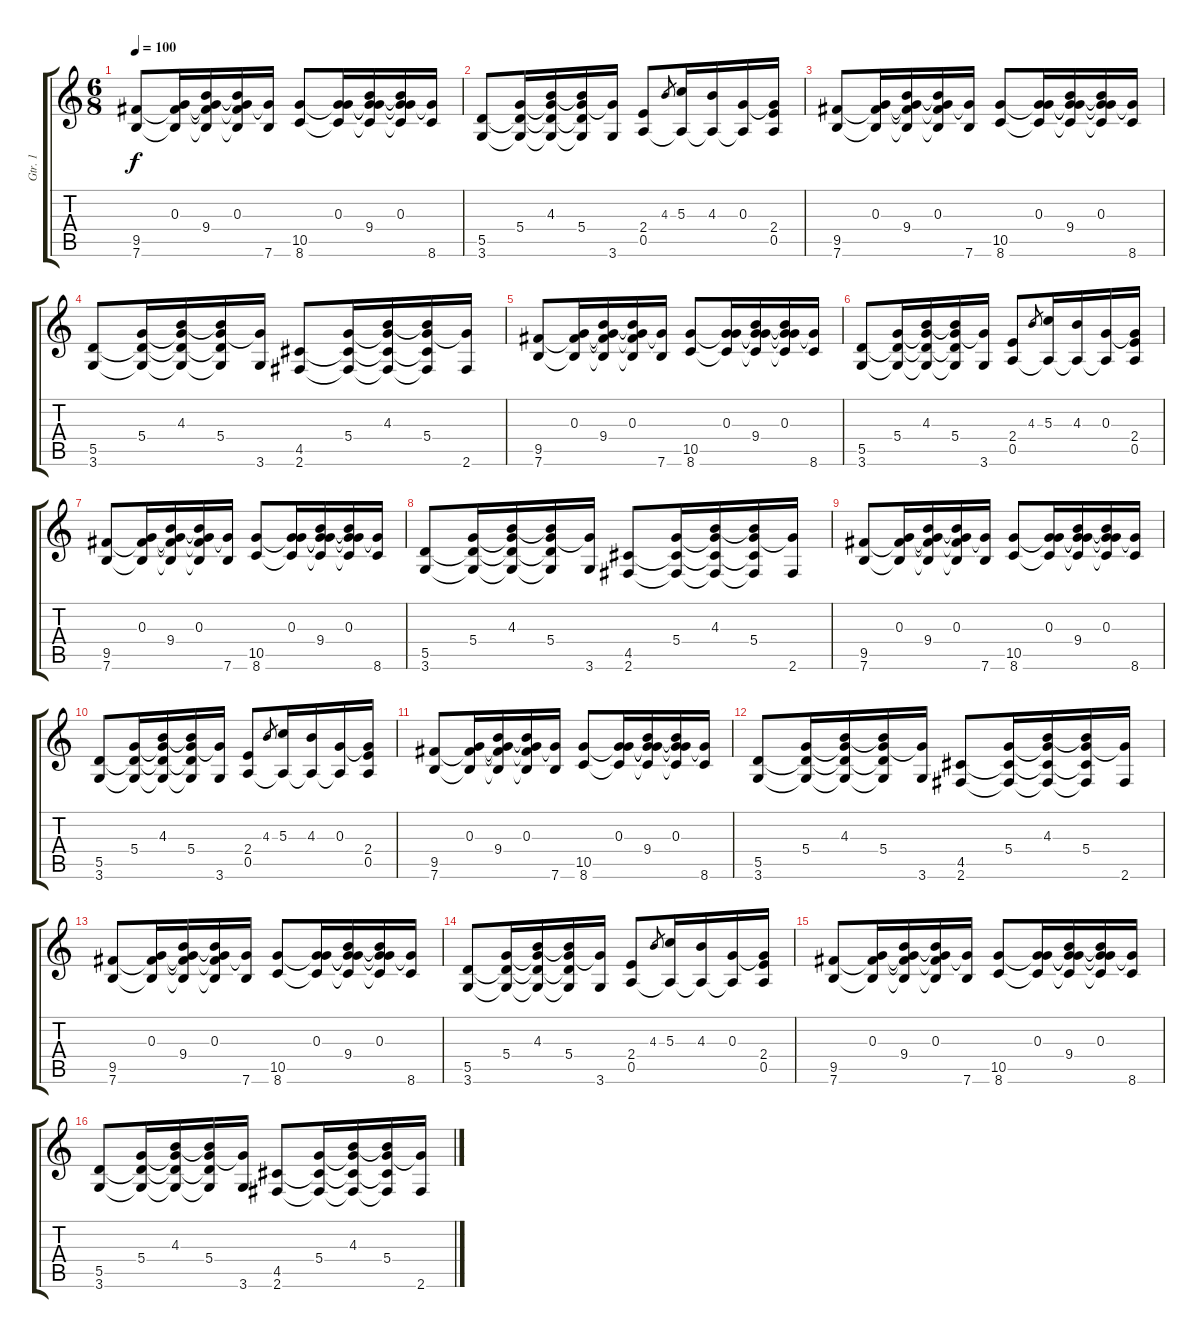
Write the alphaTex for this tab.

\track ("Gtr. 1" "Gtr. 1") {instrument acousticguitarsteel}
\staff {score tabs}
\tuning (E4 B3 G3 D3 A2 E2) {hide}
\ts (6 8)
\tempo 100
\clef g2
\ks c
(9.5 7.6).8{dy f} (0.3 9.5{t} 7.6{t}).16 (0.3{t} 9.4 9.5{t} 7.6{t}).16 (0.3 9.4{t} 9.5{t} 7.6{t}).16 (0.3{t} 7.6).16 (10.5 8.6).8 (0.3 10.5{t} 8.6{t}).16 (0.3{t} 9.4 10.5{t} 8.6{t}).16 (0.3 9.4{t} 10.5{t} 8.6{t}).16 (0.3{t} 8.6).16 |
(5.5 3.6).8 (5.4 5.5{t} 3.6{t}).16 (4.3 5.4{t} 5.5{t} 3.6{t}).16 (4.3{t} 5.4 5.5{t} 3.6{t}).16 (5.4{t} 3.6).16 (2.4 0.5).8 4.3.8{gr} (5.3 0.5{t}).16 (4.3 0.5{t}).16 (0.3 0.5{t}).16 (0.3{t} 2.4 0.5).16 |
(9.5 7.6).8{volume 13 instrument distortionguitar} (0.3 9.5{t} 7.6{t}).16 (0.3{t} 9.4 9.5{t} 7.6{t}).16 (0.3 9.4{t} 9.5{t} 7.6{t}).16 (0.3{t} 7.6).16 (10.5 8.6).8 (0.3 10.5{t} 8.6{t}).16 (0.3{t} 9.4 10.5{t} 8.6{t}).16 (0.3 9.4{t} 10.5{t} 8.6{t}).16 (0.3{t} 8.6).16 |
(5.5 3.6).8 (5.4 5.5{t} 3.6{t}).16 (4.3 5.4{t} 5.5{t} 3.6{t}).16 (4.3{t} 5.4 5.5{t} 3.6{t}).16 (5.4{t} 3.6).16 (4.5 2.6).8 (5.4 4.5{t} 2.6{t}).16 (4.3 5.4{t} 4.5{t} 2.6{t}).16 (4.3{t} 5.4 4.5{t} 2.6{t}).16 (5.4{t} 2.6).16 |
(9.5 7.6).8 (0.3 9.5{t} 7.6{t}).16 (0.3{t} 9.4 9.5{t} 7.6{t}).16 (0.3 9.4{t} 9.5{t} 7.6{t}).16 (0.3{t} 7.6).16 (10.5 8.6).8 (0.3 10.5{t} 8.6{t}).16 (0.3{t} 9.4 10.5{t} 8.6{t}).16 (0.3 9.4{t} 10.5{t} 8.6{t}).16 (0.3{t} 8.6).16 |
(5.5 3.6).8 (5.4 5.5{t} 3.6{t}).16 (4.3 5.4{t} 5.5{t} 3.6{t}).16 (4.3{t} 5.4 5.5{t} 3.6{t}).16 (5.4{t} 3.6).16 (2.4 0.5).8 4.3.8{gr} (5.3 0.5{t}).16 (4.3 0.5{t}).16 (0.3 0.5{t}).16 (0.3{t} 2.4 0.5).16 |
(9.5 7.6).8{volume 13 instrument distortionguitar} (0.3 9.5{t} 7.6{t}).16 (0.3{t} 9.4 9.5{t} 7.6{t}).16 (0.3 9.4{t} 9.5{t} 7.6{t}).16 (0.3{t} 7.6).16 (10.5 8.6).8 (0.3 10.5{t} 8.6{t}).16 (0.3{t} 9.4 10.5{t} 8.6{t}).16 (0.3 9.4{t} 10.5{t} 8.6{t}).16 (0.3{t} 8.6).16 |
(5.5 3.6).8 (5.4 5.5{t} 3.6{t}).16 (4.3 5.4{t} 5.5{t} 3.6{t}).16 (4.3{t} 5.4 5.5{t} 3.6{t}).16 (5.4{t} 3.6).16 (4.5 2.6).8 (5.4 4.5{t} 2.6{t}).16 (4.3 5.4{t} 4.5{t} 2.6{t}).16 (4.3{t} 5.4 4.5{t} 2.6{t}).16 (5.4{t} 2.6).16 |
(9.5 7.6).8 (0.3 9.5{t} 7.6{t}).16 (0.3{t} 9.4 9.5{t} 7.6{t}).16 (0.3 9.4{t} 9.5{t} 7.6{t}).16 (0.3{t} 7.6).16 (10.5 8.6).8 (0.3 10.5{t} 8.6{t}).16 (0.3{t} 9.4 10.5{t} 8.6{t}).16 (0.3 9.4{t} 10.5{t} 8.6{t}).16 (0.3{t} 8.6).16 |
(5.5 3.6).8 (5.4 5.5{t} 3.6{t}).16 (4.3 5.4{t} 5.5{t} 3.6{t}).16 (4.3{t} 5.4 5.5{t} 3.6{t}).16 (5.4{t} 3.6).16 (2.4 0.5).8 4.3.8{gr} (5.3 0.5{t}).16 (4.3 0.5{t}).16 (0.3 0.5{t}).16 (0.3{t} 2.4 0.5).16 |
(9.5 7.6).8{volume 13 instrument distortionguitar} (0.3 9.5{t} 7.6{t}).16 (0.3{t} 9.4 9.5{t} 7.6{t}).16 (0.3 9.4{t} 9.5{t} 7.6{t}).16 (0.3{t} 7.6).16 (10.5 8.6).8 (0.3 10.5{t} 8.6{t}).16 (0.3{t} 9.4 10.5{t} 8.6{t}).16 (0.3 9.4{t} 10.5{t} 8.6{t}).16 (0.3{t} 8.6).16 |
(5.5 3.6).8 (5.4 5.5{t} 3.6{t}).16 (4.3 5.4{t} 5.5{t} 3.6{t}).16 (4.3{t} 5.4 5.5{t} 3.6{t}).16 (5.4{t} 3.6).16 (4.5 2.6).8 (5.4 4.5{t} 2.6{t}).16 (4.3 5.4{t} 4.5{t} 2.6{t}).16 (4.3{t} 5.4 4.5{t} 2.6{t}).16 (5.4{t} 2.6).16 |
(9.5 7.6).8 (0.3 9.5{t} 7.6{t}).16 (0.3{t} 9.4 9.5{t} 7.6{t}).16 (0.3 9.4{t} 9.5{t} 7.6{t}).16 (0.3{t} 7.6).16 (10.5 8.6).8 (0.3 10.5{t} 8.6{t}).16 (0.3{t} 9.4 10.5{t} 8.6{t}).16 (0.3 9.4{t} 10.5{t} 8.6{t}).16 (0.3{t} 8.6).16 |
(5.5 3.6).8 (5.4 5.5{t} 3.6{t}).16 (4.3 5.4{t} 5.5{t} 3.6{t}).16 (4.3{t} 5.4 5.5{t} 3.6{t}).16 (5.4{t} 3.6).16 (2.4 0.5).8 4.3.8{gr} (5.3 0.5{t}).16 (4.3 0.5{t}).16 (0.3 0.5{t}).16 (0.3{t} 2.4 0.5).16 |
(9.5 7.6).8{volume 13 instrument distortionguitar} (0.3 9.5{t} 7.6{t}).16 (0.3{t} 9.4 9.5{t} 7.6{t}).16 (0.3 9.4{t} 9.5{t} 7.6{t}).16 (0.3{t} 7.6).16 (10.5 8.6).8 (0.3 10.5{t} 8.6{t}).16 (0.3{t} 9.4 10.5{t} 8.6{t}).16 (0.3 9.4{t} 10.5{t} 8.6{t}).16 (0.3{t} 8.6).16 |
(5.5 3.6).8 (5.4 5.5{t} 3.6{t}).16 (4.3 5.4{t} 5.5{t} 3.6{t}).16 (4.3{t} 5.4 5.5{t} 3.6{t}).16 (5.4{t} 3.6).16 (4.5 2.6).8 (5.4 4.5{t} 2.6{t}).16 (4.3 5.4{t} 4.5{t} 2.6{t}).16 (4.3{t} 5.4 4.5{t} 2.6{t}).16 (5.4{t} 2.6).16
